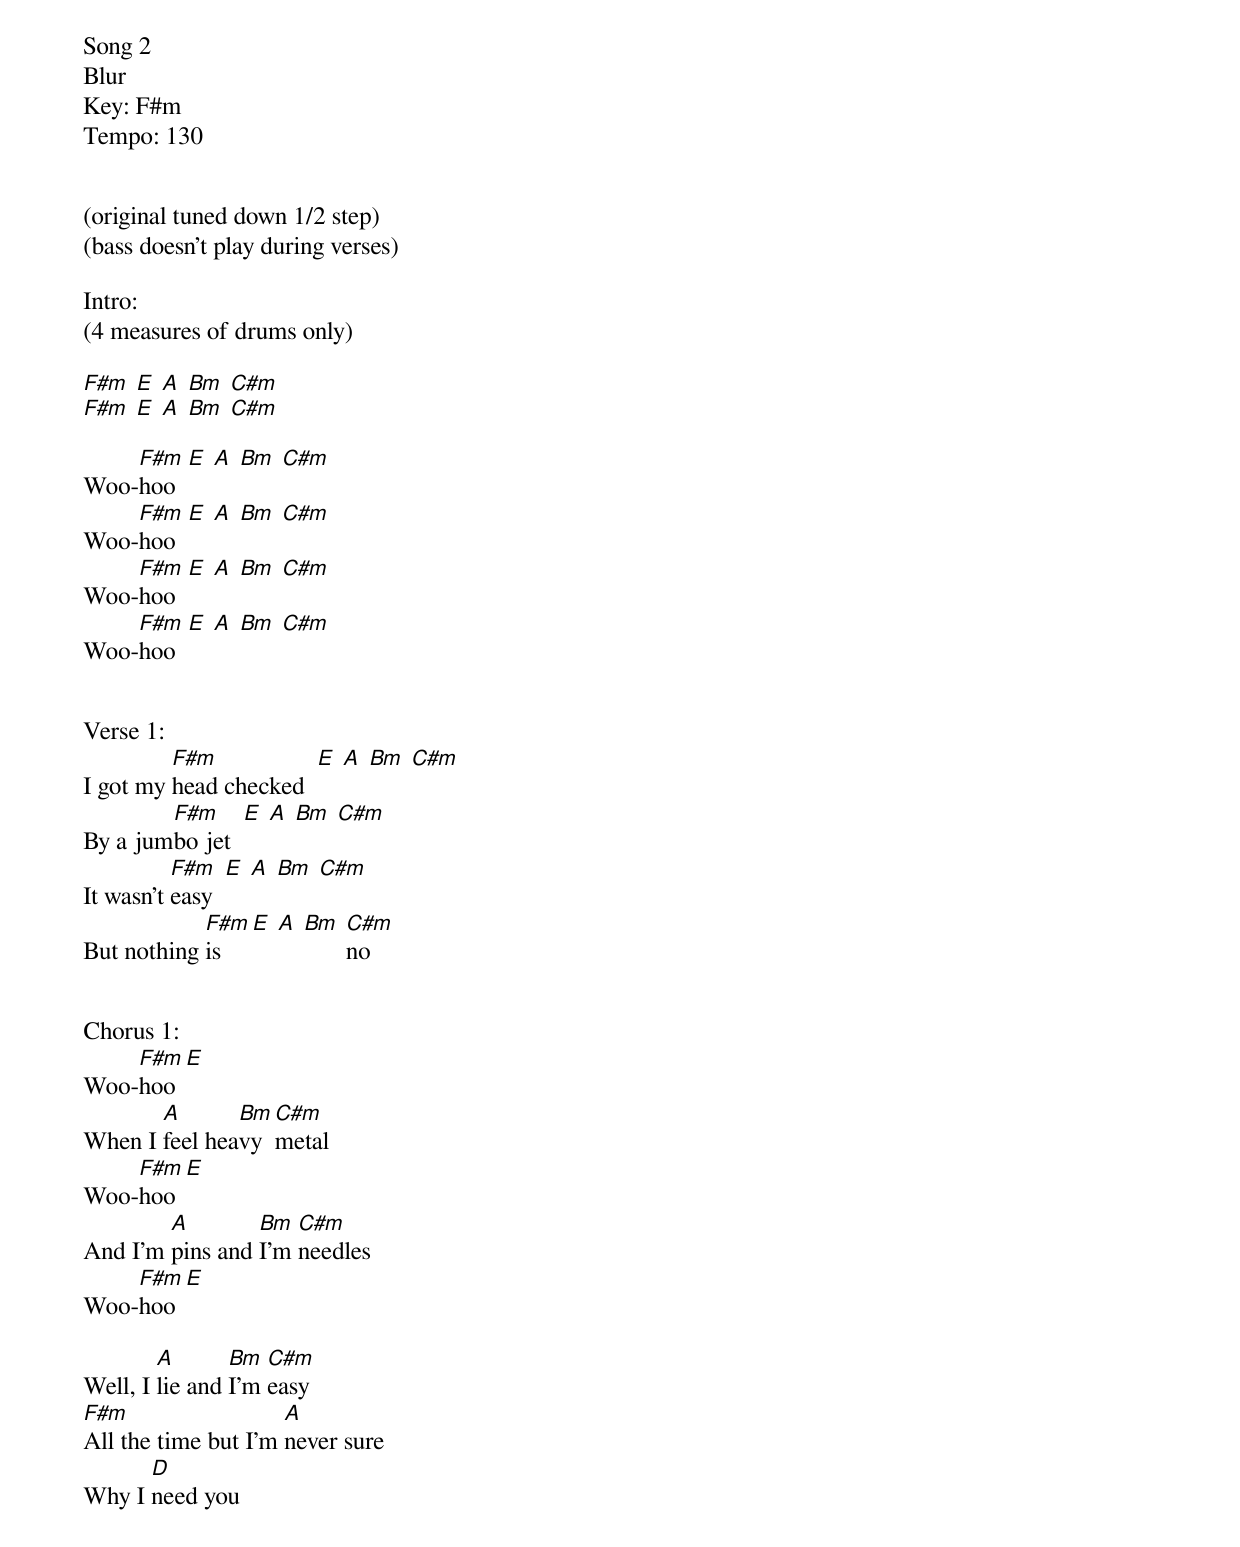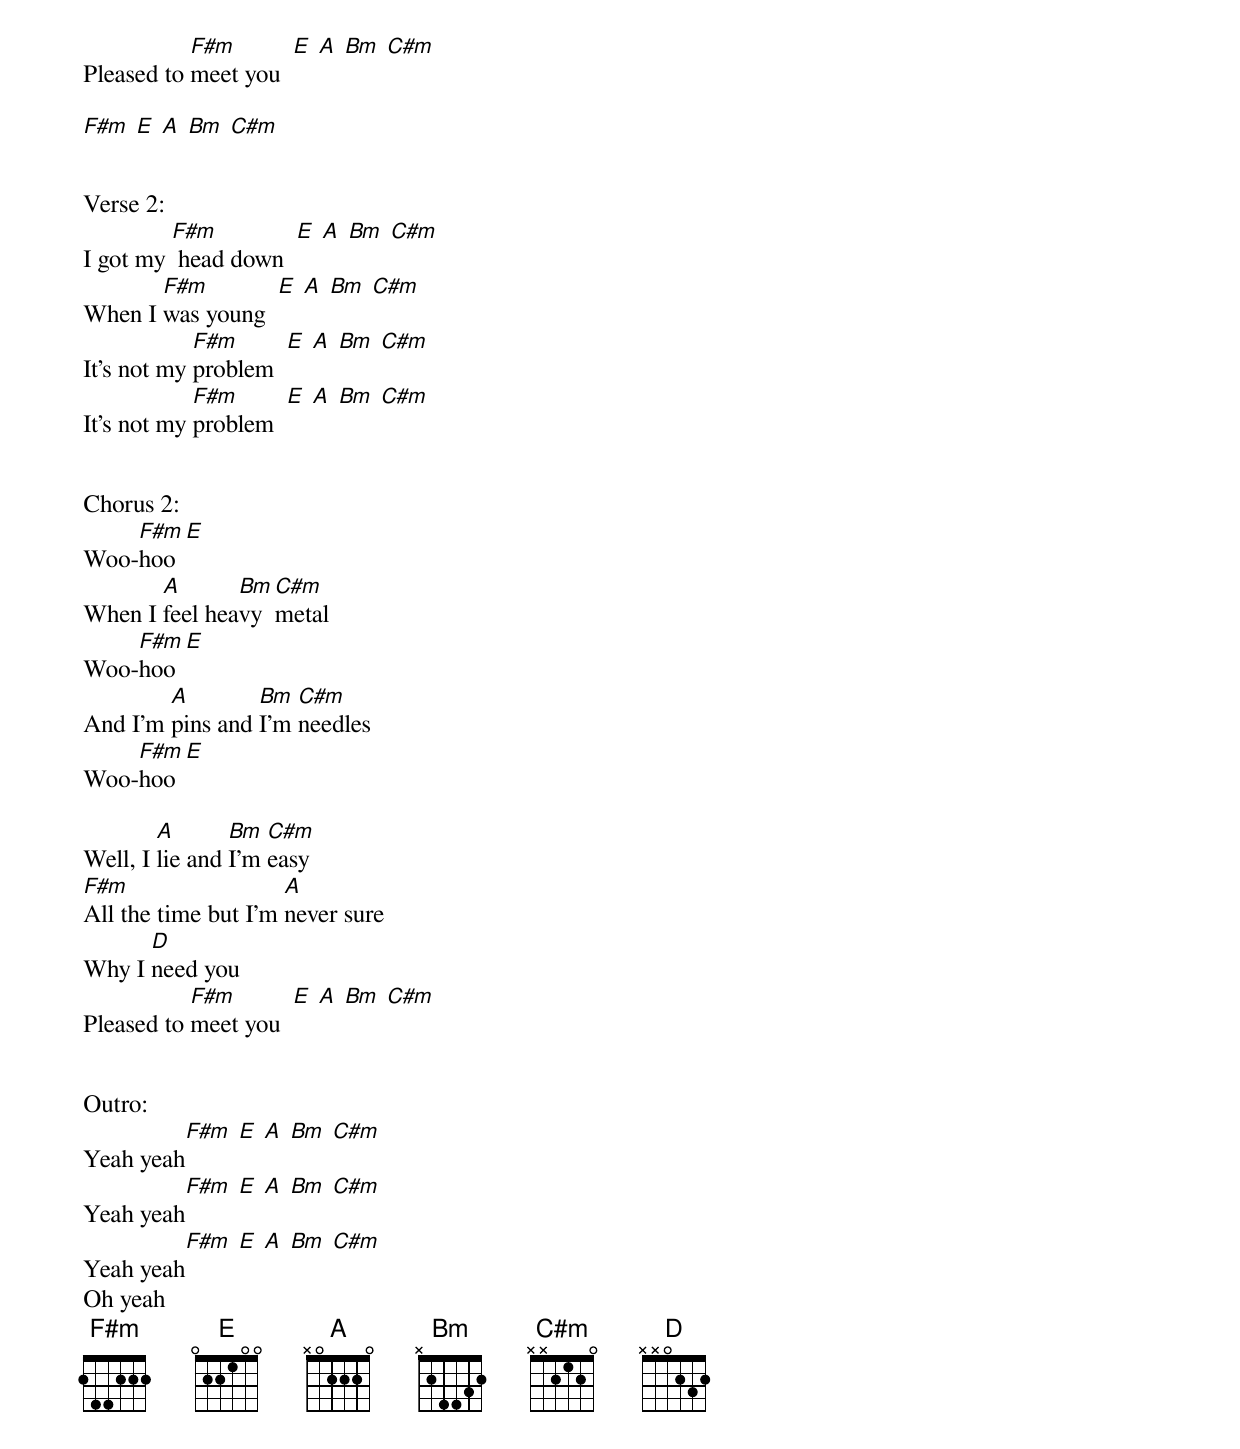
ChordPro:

Song 2
Blur
Key: F#m
Tempo: 130


(original tuned down 1/2 step)
(bass doesn't play during verses)

Intro:
(4 measures of drums only)

[F#m] [E] [A] [Bm] [C#m]
[F#m] [E] [A] [Bm] [C#m]

Woo-[F#m]hoo  [E] [A] [Bm] [C#m]
Woo-[F#m]hoo  [E] [A] [Bm] [C#m]
Woo-[F#m]hoo  [E] [A] [Bm] [C#m]
Woo-[F#m]hoo  [E] [A] [Bm] [C#m]


Verse 1:
I got my [F#m]head checked  [E] [A] [Bm] [C#m]
By a jum[F#m]bo jet  [E] [A] [Bm] [C#m]
It wasn't [F#m]easy  [E] [A] [Bm] [C#m]
But nothing [F#m]is  [E] [A] [Bm] [C#m]no


Chorus 1:
Woo-[F#m]hoo [E]
When I [A]feel hea[Bm]vy [C#m]metal
Woo-[F#m]hoo [E]
And I'm [A]pins and [Bm]I'm [C#m]needles
Woo-[F#m]hoo [E]

Well, I [A]lie and [Bm]I'm [C#m]easy
[F#m]All the time but I'm [A]never sure
Why I [D]need you
Pleased to [F#m]meet you  [E] [A] [Bm] [C#m]

[F#m] [E] [A] [Bm] [C#m]


Verse 2:
I got my [F#m] head down  [E] [A] [Bm] [C#m]
When I [F#m]was young  [E] [A] [Bm] [C#m]
It's not my [F#m]problem  [E] [A] [Bm] [C#m]
It's not my [F#m]problem  [E] [A] [Bm] [C#m]


Chorus 2:
Woo-[F#m]hoo [E]
When I [A]feel hea[Bm]vy [C#m]metal
Woo-[F#m]hoo [E]
And I'm [A]pins and [Bm]I'm [C#m]needles
Woo-[F#m]hoo [E]

Well, I [A]lie and [Bm]I'm [C#m]easy
[F#m]All the time but I'm [A]never sure
Why I [D]need you
Pleased to [F#m]meet you  [E] [A] [Bm] [C#m]


Outro:
Yeah yeah[F#m] [E] [A] [Bm] [C#m]
Yeah yeah[F#m] [E] [A] [Bm] [C#m]
Yeah yeah[F#m] [E] [A] [Bm] [C#m]
Oh yeah
